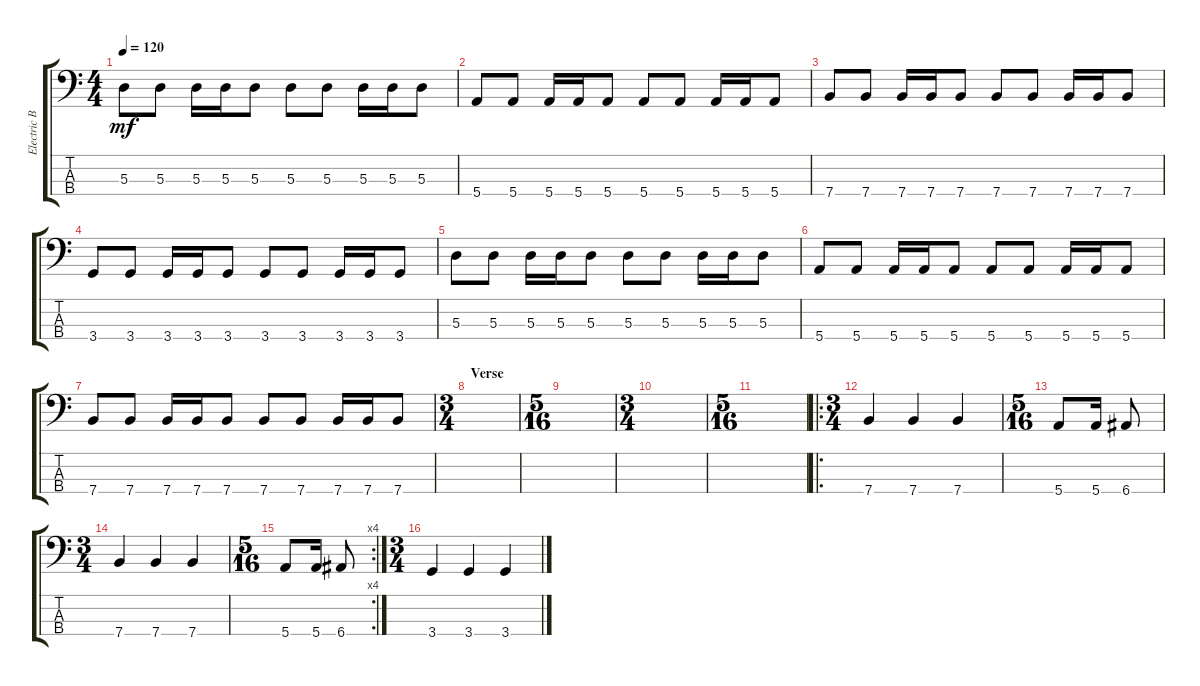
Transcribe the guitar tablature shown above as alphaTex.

\track ("Electric Bass" "Electric B") {instrument electricbassfinger}
\staff {score tabs}
\tuning (G2 D2 A1 E1) {hide}
\ts (4 4)
\tempo 120
\clef f4
\ks c
5.3.8{dy mf} 5.3.8 5.3.16 5.3.16 5.3.8 5.3.8 5.3.8 5.3.16 5.3.16 5.3.8 |
5.4.8 5.4.8 5.4.16 5.4.16 5.4.8 5.4.8 5.4.8 5.4.16 5.4.16 5.4.8 |
7.4.8 7.4.8 7.4.16 7.4.16 7.4.8 7.4.8 7.4.8 7.4.16 7.4.16 7.4.8 |
3.4.8 3.4.8 3.4.16 3.4.16 3.4.8 3.4.8 3.4.8 3.4.16 3.4.16 3.4.8 |
5.3.8 5.3.8 5.3.16 5.3.16 5.3.8 5.3.8 5.3.8 5.3.16 5.3.16 5.3.8 |
5.4.8 5.4.8 5.4.16 5.4.16 5.4.8 5.4.8 5.4.8 5.4.16 5.4.16 5.4.8 |
7.4.8 7.4.8 7.4.16 7.4.16 7.4.8 7.4.8 7.4.8 7.4.16 7.4.16 7.4.8 |
\ts (3 4)
\section ("" "Verse")
|
\ts (5 16)
|
\ts (3 4)
|
\ts (5 16)
|
\ro
\ts (3 4)
7.4.4 7.4.4 7.4.4 |
\ts (5 16)
5.4.8 5.4.16 6.4.8 |
\ts (3 4)
7.4.4 7.4.4 7.4.4 |
\rc 4
\ts (5 16)
5.4.8 5.4.16 6.4.8 |
\ts (3 4)
3.4.4 3.4.4 3.4.4
